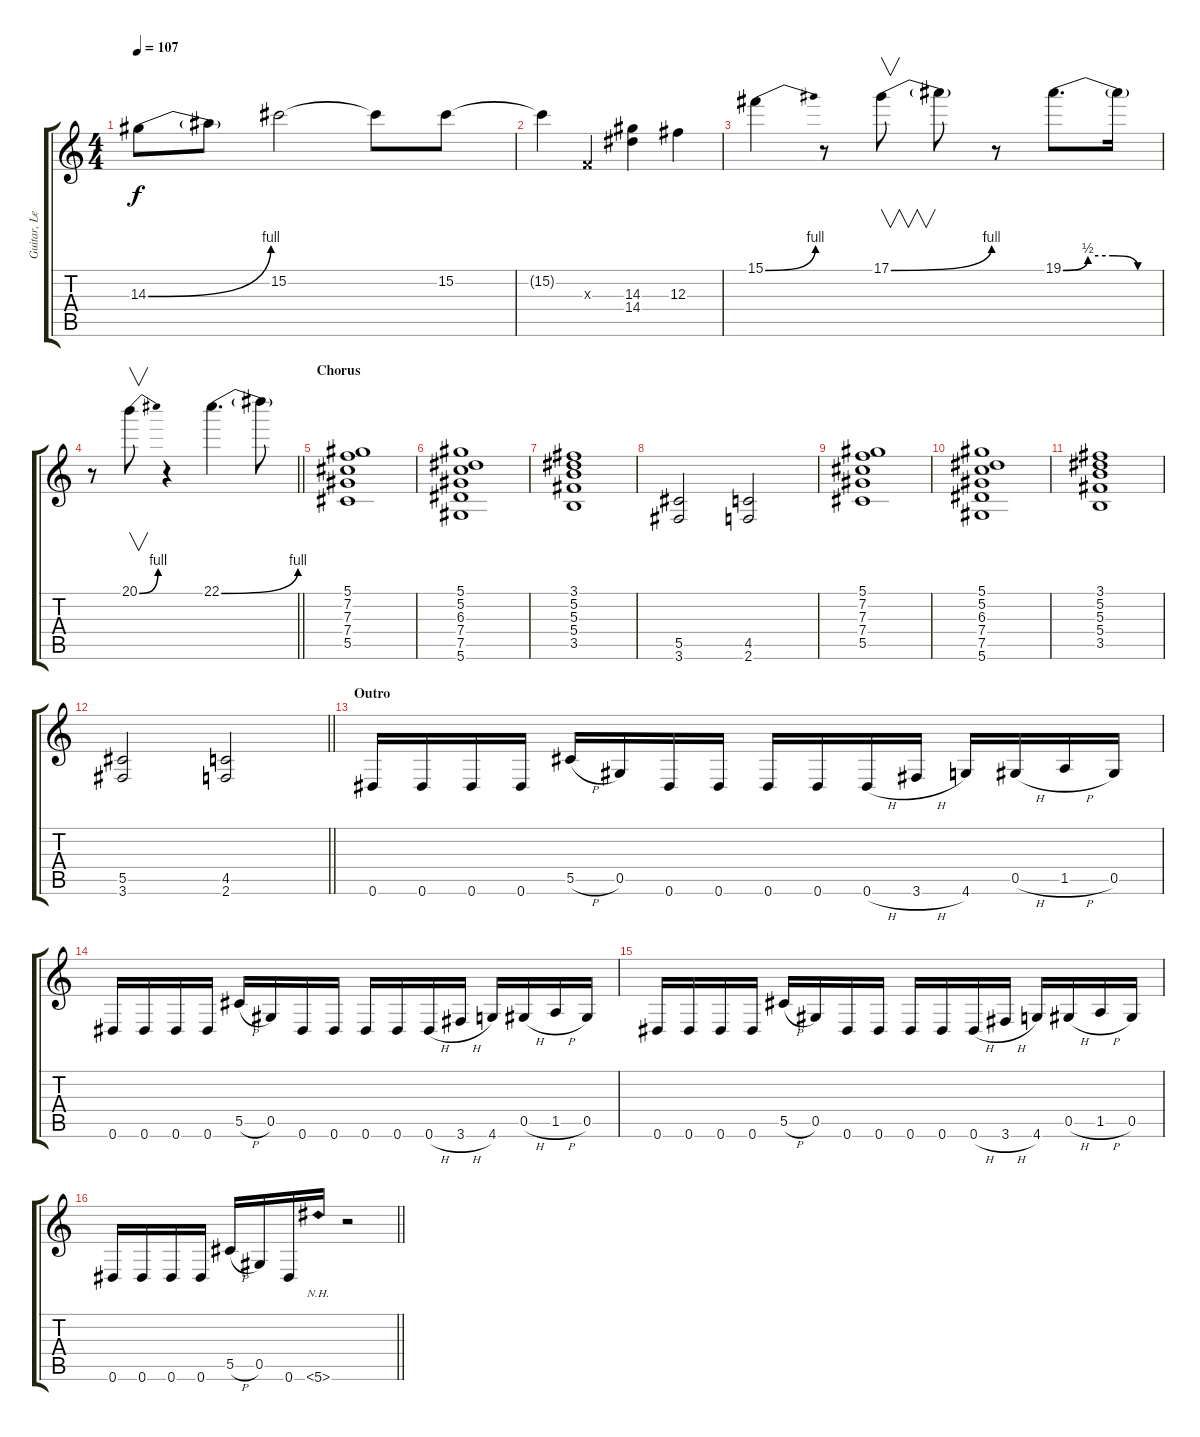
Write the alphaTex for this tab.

\track ("Guitar, Lead" "Guitar, Le") {instrument distortionguitar}
\staff {score tabs}
\tuning (Eb4 Bb3 Gb3 Db3 Ab2 Eb2) {hide}
\ts (4 4)
\tempo 107
\clef g2
\ks c
14.3{be (bend 0 0 60 4)}.8{dy f} 14.3{t}.8 15.2.2 15.2{t}.8 15.2.8 |
15.2{t}.4 -1.3{x}.4 (14.3 14.4).4 12.3.4 |
15.1{be (bend 0 0 60 4)}.4 r.8 17.1{be (bend 0 0 60 4)}.8{v} 17.1{t}.8 r.8 19.1{be (custom 0 0 15 2 30 2 45 0 60 0)}.8{d} 19.1{t}.16 |
\barLineRight lightlight
r.8 20.1{be (bend 0 0 60 4)}.8{v} r.4 22.1{be (bend 0 0 60 4)}.4{d} 22.1{t}.8 |
\section ("" "Chorus")
(5.1 7.2 7.3 7.4 5.5).1 |
(5.1 5.2 6.3 7.4 7.5 5.6).1 |
(3.1 5.2 5.3 5.4 3.5).1 |
(5.5 3.6).2 (4.5 2.6).2 |
(5.1 7.2 7.3 7.4 5.5).1 |
(5.1 5.2 6.3 7.4 7.5 5.6).1 |
(3.1 5.2 5.3 5.4 3.5).1 |
\barLineRight lightlight
(5.5 3.6).2 (4.5 2.6).2 |
\section ("" "Outro")
0.6.16 0.6.16 0.6.16 0.6.16 5.5{h}.16 0.5.16 0.6.16 0.6.16 0.6.16 0.6.16 0.6{h}.16 3.6{h}.16 4.6.16 0.5{h}.16 1.5{h}.16 0.5.16 |
0.6.16 0.6.16 0.6.16 0.6.16 5.5{h}.16 0.5.16 0.6.16 0.6.16 0.6.16 0.6.16 0.6{h}.16 3.6{h}.16 4.6.16 0.5{h}.16 1.5{h}.16 0.5.16 |
0.6.16 0.6.16 0.6.16 0.6.16 5.5{h}.16 0.5.16 0.6.16 0.6.16 0.6.16 0.6.16 0.6{h}.16 3.6{h}.16 4.6.16 0.5{h}.16 1.5{h}.16 0.5.16 |
\barLineRight lightlight
0.6.16 0.6.16 0.6.16 0.6.16 5.5{h}.16 0.5.16 0.6.16 5.6{nh}.16 r.2
